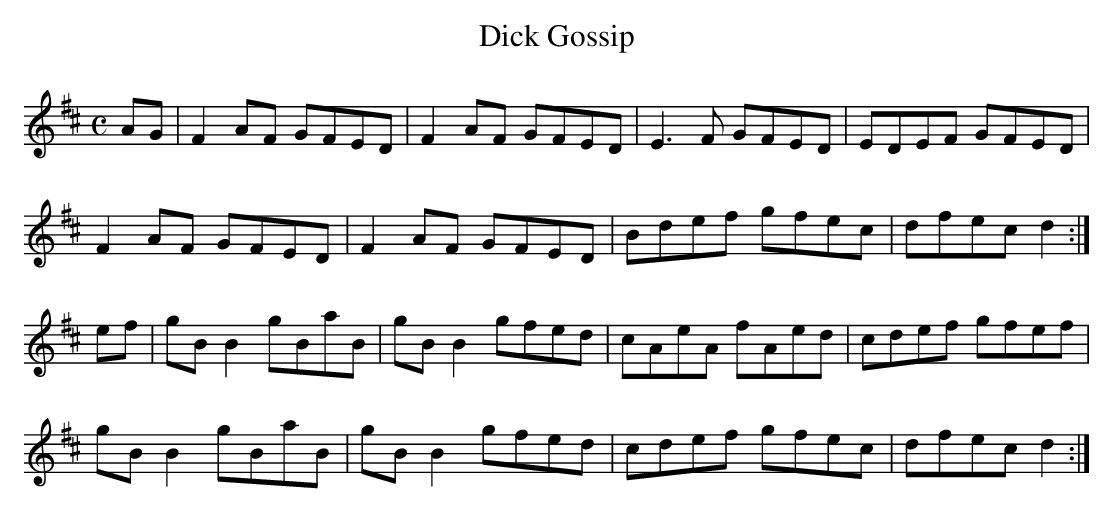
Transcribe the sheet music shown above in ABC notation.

X:1
T:Dick Gossip
M:C
L:1/8
K:D Major
AG|F2AF GFED|F2AF GFED|E3F GFED|EDEF GFED|!
F2AF GFED|F2AF GFED|Bdef gfec|dfec d2:|!
ef|gBB2 gBaB|gBB2 gfed|cAeA fAed|cdef gfef|!
gBB2 gBaB|gBB2 gfed|cdef gfec|dfec d2:|!
